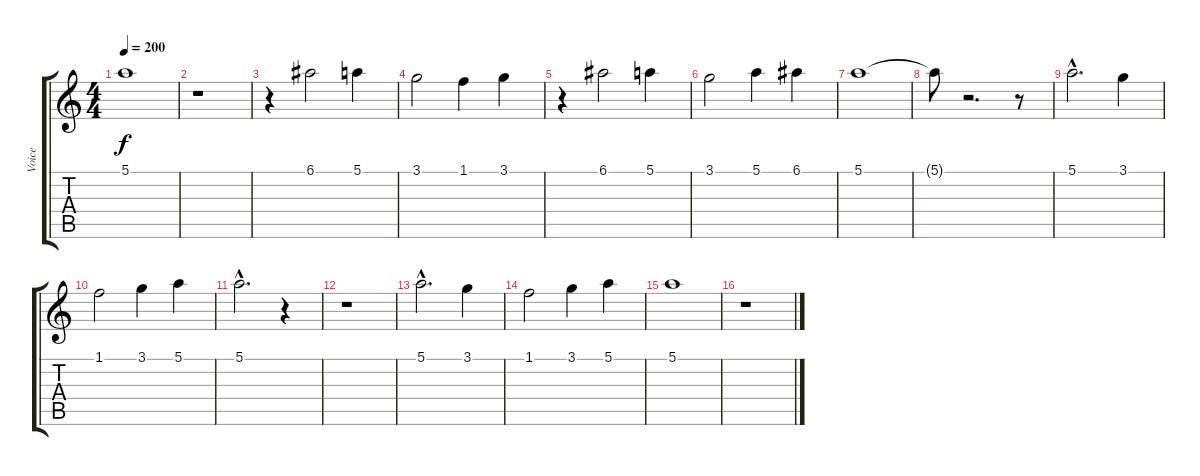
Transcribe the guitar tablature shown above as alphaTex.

\track ("Voice" "Voice") {instrument electricguitarclean}
\staff {score tabs}
\tuning (E4 B3 G3 D3 A2 E2) {hide}
\ts (4 4)
\tempo 200
\clef g2
\ks c
5.1.1{dy f} |
r.1 |
r.4 6.1.2 5.1.4 |
3.1.2 1.1.4 3.1.4 |
r.4 6.1.2 5.1.4 |
3.1.2 5.1.4 6.1.4 |
5.1.1 |
5.1{t}.8 r.2{d} r.8 |
5.1{hac}.2{d} 3.1.4 |
1.1.2 3.1.4 5.1.4 |
5.1{hac}.2{d} r.4 |
r.1 |
5.1{hac}.2{d} 3.1.4 |
1.1.2 3.1.4 5.1.4 |
5.1.1 |
r.1
